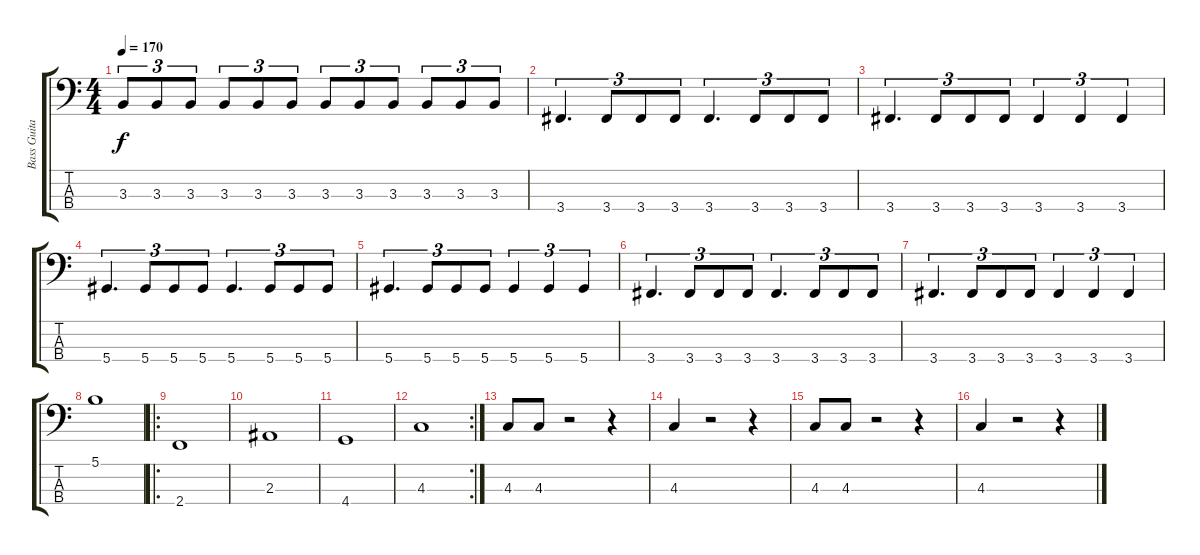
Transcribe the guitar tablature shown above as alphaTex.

\track ("Bass Guitar" "Bass Guita") {instrument electricbassfinger}
\staff {score tabs}
\tuning (Gb2 Db2 Ab1 Eb1) {hide}
\ts (4 4)
\tempo 170
\clef f4
\ks c
3.3.8{tu (3 2) dy f} 3.3.8{tu (3 2)} 3.3.8{tu (3 2)} 3.3.8{tu (3 2)} 3.3.8{tu (3 2)} 3.3.8{tu (3 2)} 3.3.8{tu (3 2)} 3.3.8{tu (3 2)} 3.3.8{tu (3 2)} 3.3.8{tu (3 2)} 3.3.8{tu (3 2)} 3.3.8{tu (3 2)} |
3.4.4{d tu (3 2)} 3.4.8{tu (3 2)} 3.4.8{tu (3 2)} 3.4.8{tu (3 2)} 3.4.4{d tu (3 2)} 3.4.8{tu (3 2)} 3.4.8{tu (3 2)} 3.4.8{tu (3 2)} |
3.4.4{d tu (3 2)} 3.4.8{tu (3 2)} 3.4.8{tu (3 2)} 3.4.8{tu (3 2)} 3.4.4{tu (3 2)} 3.4.4{tu (3 2)} 3.4.4{tu (3 2)} |
5.4.4{d tu (3 2)} 5.4.8{tu (3 2)} 5.4.8{tu (3 2)} 5.4.8{tu (3 2)} 5.4.4{d tu (3 2)} 5.4.8{tu (3 2)} 5.4.8{tu (3 2)} 5.4.8{tu (3 2)} |
5.4.4{d tu (3 2)} 5.4.8{tu (3 2)} 5.4.8{tu (3 2)} 5.4.8{tu (3 2)} 5.4.4{tu (3 2)} 5.4.4{tu (3 2)} 5.4.4{tu (3 2)} |
3.4.4{d tu (3 2)} 3.4.8{tu (3 2)} 3.4.8{tu (3 2)} 3.4.8{tu (3 2)} 3.4.4{d tu (3 2)} 3.4.8{tu (3 2)} 3.4.8{tu (3 2)} 3.4.8{tu (3 2)} |
3.4.4{d tu (3 2)} 3.4.8{tu (3 2)} 3.4.8{tu (3 2)} 3.4.8{tu (3 2)} 3.4.4{tu (3 2)} 3.4.4{tu (3 2)} 3.4.4{tu (3 2)} |
5.1.1 |
\ro
2.4.1{volume 16 instrument electricbassfinger} |
2.3.1 |
4.4.1 |
\rc 2
4.3.1 |
4.3.8 4.3.8 r.2 r.4 |
4.3.4 r.2 r.4 |
4.3.8 4.3.8 r.2 r.4 |
4.3.4 r.2 r.4
